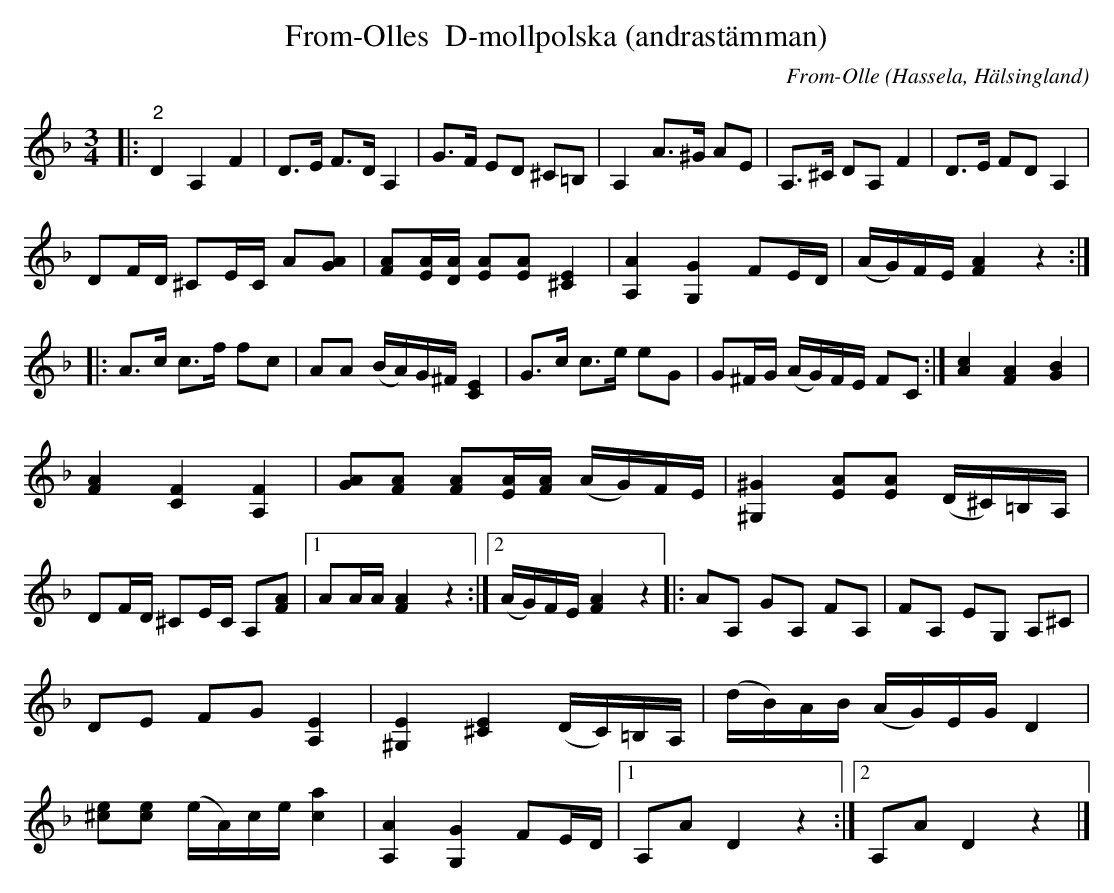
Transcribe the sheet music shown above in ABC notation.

X:1
T:From-Olles  D-mollpolska (andrastämman)
C:From-Olle
O:Hassela, Hälsingland
L:1/8
M:3/4
K:F
|:"^2" D2 A,2 F2 | D>E F>D A,2 | G>F ED ^C=B, | A,2 A>^G AE | A,>^C DA, F2 | D>E FD A,2 |
DF/D/ ^CE/C/ A[GA] | [FA][EA]/[DA]/ [EA][EA] [^CE]2 | [A,A]2 [G,G]2 FE/D/ | (A/G/)F/E/ [FA]2 z2 ::
A>c c>f fc | AA (B/A/)G/^F/ [CE]2 | G>c c>e eG | G^F/G/ (A/G/)F/E/ FC :| [Ac]2 [FA]2 [GB]2 |
[FA]2 [CF]2 [A,F]2 | [GA][FA] [FA][EA]/[FA]/ (A/G/)F/E/ | [^G,^G]2 [EA][EA] (D/^C/)=B,/A,/ |
DF/D/ ^CE/C/ A,[FA] |1 AA/A/ [FA]2 z2 :|2 (A/G/)F/E/ [FA]2 z2 |: AA, GA, FA, | FA, EG, A,^C |
DE FG [A,E]2 | [^G,E]2 [^CE]2 (D/C/)=B,/A,/ | (d/B/)A/B/ (A/G/)E/G/ D2 |
[^ce][ce] (e/A/)c/e/ [ca]2 | [A,A]2 [G,G]2 FE/D/ |1 A,A D2 z2 :|2 A,A D2 z2 |]
